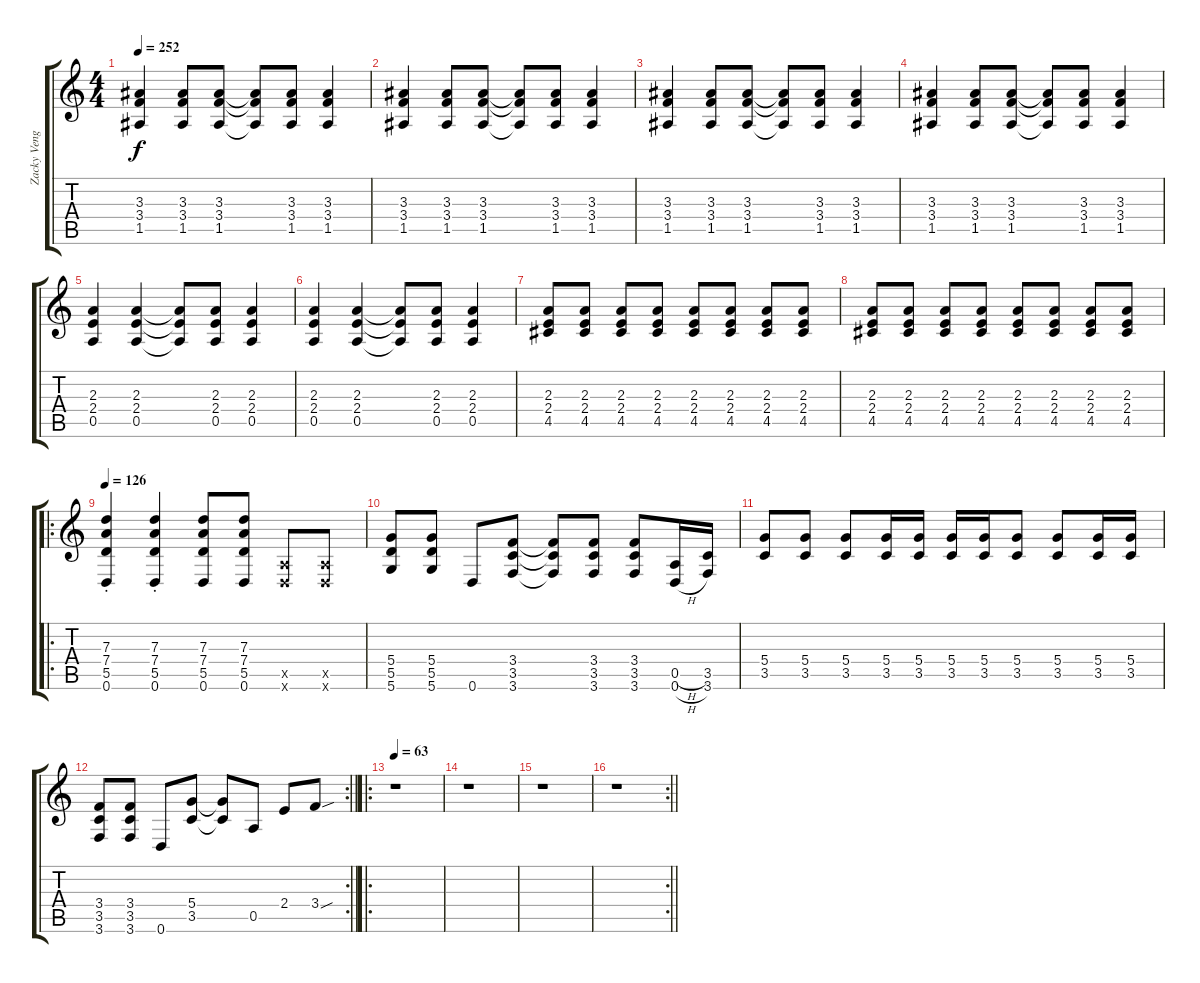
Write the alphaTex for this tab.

\track ("Zacky Vengeance" "Zacky Veng") {instrument distortionguitar}
\staff {score tabs}
\tuning (E4 B3 G3 D3 A2 D2) {hide}
\ts (4 4)
\tempo 252
\clef g2
\ks c
(3.3 3.4 1.5).4{dy f} (3.3 3.4 1.5).8 (3.3 3.4 1.5).8 (3.3{t} 3.4{t} 1.5{t}).8 (3.3 3.4 1.5).8 (3.3 3.4 1.5).4 |
(3.3 3.4 1.5).4 (3.3 3.4 1.5).8 (3.3 3.4 1.5).8 (3.3{t} 3.4{t} 1.5{t}).8 (3.3 3.4 1.5).8 (3.3 3.4 1.5).4 |
(3.3 3.4 1.5).4 (3.3 3.4 1.5).8 (3.3 3.4 1.5).8 (3.3{t} 3.4{t} 1.5{t}).8 (3.3 3.4 1.5).8 (3.3 3.4 1.5).4 |
(3.3 3.4 1.5).4 (3.3 3.4 1.5).8 (3.3 3.4 1.5).8 (3.3{t} 3.4{t} 1.5{t}).8 (3.3 3.4 1.5).8 (3.3 3.4 1.5).4 |
(2.3 2.4 0.5).4 (2.3 2.4 0.5).4 (2.3{t} 2.4{t} 0.5{t}).8 (2.3 2.4 0.5).8 (2.3 2.4 0.5).4 |
(2.3 2.4 0.5).4 (2.3 2.4 0.5).4 (2.3{t} 2.4{t} 0.5{t}).8 (2.3 2.4 0.5).8 (2.3 2.4 0.5).4 |
(2.3 2.4 4.5).8 (2.3 2.4 4.5).8 (2.3 2.4 4.5).8 (2.3 2.4 4.5).8 (2.3 2.4 4.5).8 (2.3 2.4 4.5).8 (2.3 2.4 4.5).8 (2.3 2.4 4.5).8 |
(2.3 2.4 4.5).8 (2.3 2.4 4.5).8 (2.3 2.4 4.5).8 (2.3 2.4 4.5).8 (2.3 2.4 4.5).8 (2.3 2.4 4.5).8 (2.3 2.4 4.5).8 (2.3 2.4 4.5).8 |
\ro
\tempo 126
(7.3{st} 7.4 5.5 0.6).4 (7.3{st} 7.4 5.5 0.6).4 (7.3 7.4 5.5 0.6).8 (7.3 7.4 5.5 0.6).8 (0.5{x} 0.6{x}).8 (0.5{x} 0.6{x}).8 |
(5.4 5.5 5.6).8 (5.4 5.5 5.6).8 0.6.8 (3.4 3.5 3.6).8 (3.4{t} 3.5{t} 3.6{t}).8 (3.4 3.5 3.6).8 (3.4 3.5 3.6).8 (0.5{h} 0.6{h}).16 (3.5 3.6).16 |
(5.4 3.5).8 (5.4 3.5).8 (5.4 3.5).8 (5.4 3.5).16 (5.4 3.5).16 (5.4 3.5).16 (5.4 3.5).16 (5.4 3.5).8 (5.4 3.5).8 (5.4 3.5).16 (5.4 3.5).16 |
\rc 2
\barLineRight lightlight
(3.4 3.5 3.6).8 (3.4 3.5 3.6).8 0.6.8 (5.4 3.5).8 (5.4{t} 3.5{t}).8 0.5.8 2.4.8 3.4{sou}.8 |
\ro
\tempo 63
r.1 |
r.1 |
r.1 |
\rc 2
\barLineRight lightlight
r.1
